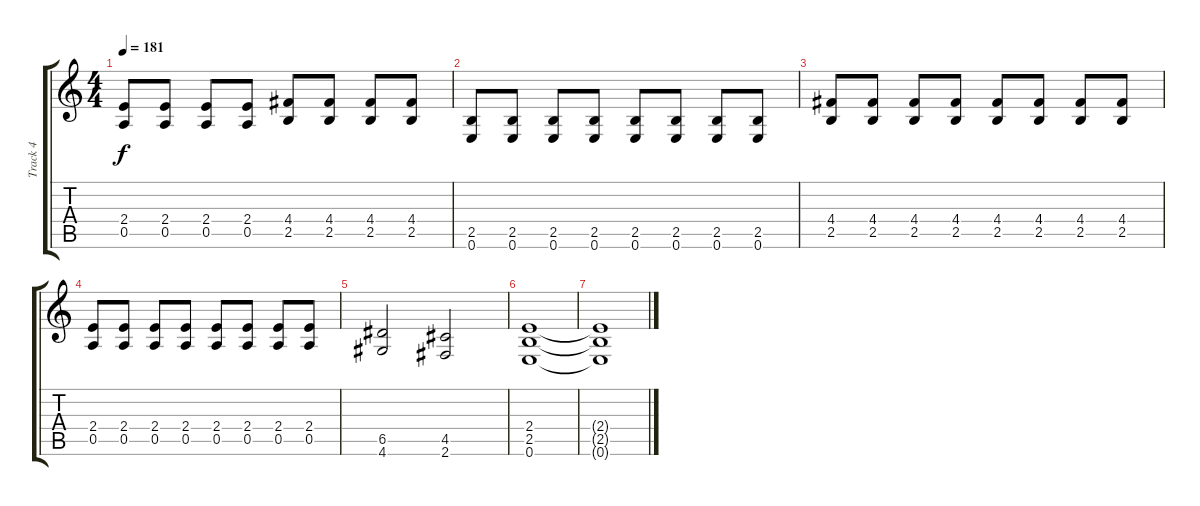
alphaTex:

\track ("Track 4" "Track 4") {instrument overdrivenguitar}
\staff {score tabs}
\tuning (E4 B3 G3 D3 A2 E2) {hide}
\ts (4 4)
\tempo 181
\clef g2
\ks c
(2.4 0.5).8{dy f} (2.4 0.5).8 (2.4 0.5).8 (2.4 0.5).8 (4.4 2.5).8 (4.4 2.5).8 (4.4 2.5).8 (4.4 2.5).8 |
(2.5 0.6).8 (2.5 0.6).8 (2.5 0.6).8 (2.5 0.6).8 (2.5 0.6).8 (2.5 0.6).8 (2.5 0.6).8 (2.5 0.6).8 |
(4.4 2.5).8 (4.4 2.5).8 (4.4 2.5).8 (4.4 2.5).8 (4.4 2.5).8 (4.4 2.5).8 (4.4 2.5).8 (4.4 2.5).8 |
(2.4 0.5).8 (2.4 0.5).8 (2.4 0.5).8 (2.4 0.5).8 (2.4 0.5).8 (2.4 0.5).8 (2.4 0.5).8 (2.4 0.5).8 |
(6.5 4.6).2 (4.5 2.6).2 |
(2.4 2.5 0.6).1 |
(2.4{t} 2.5{t} 0.6{t}).1
